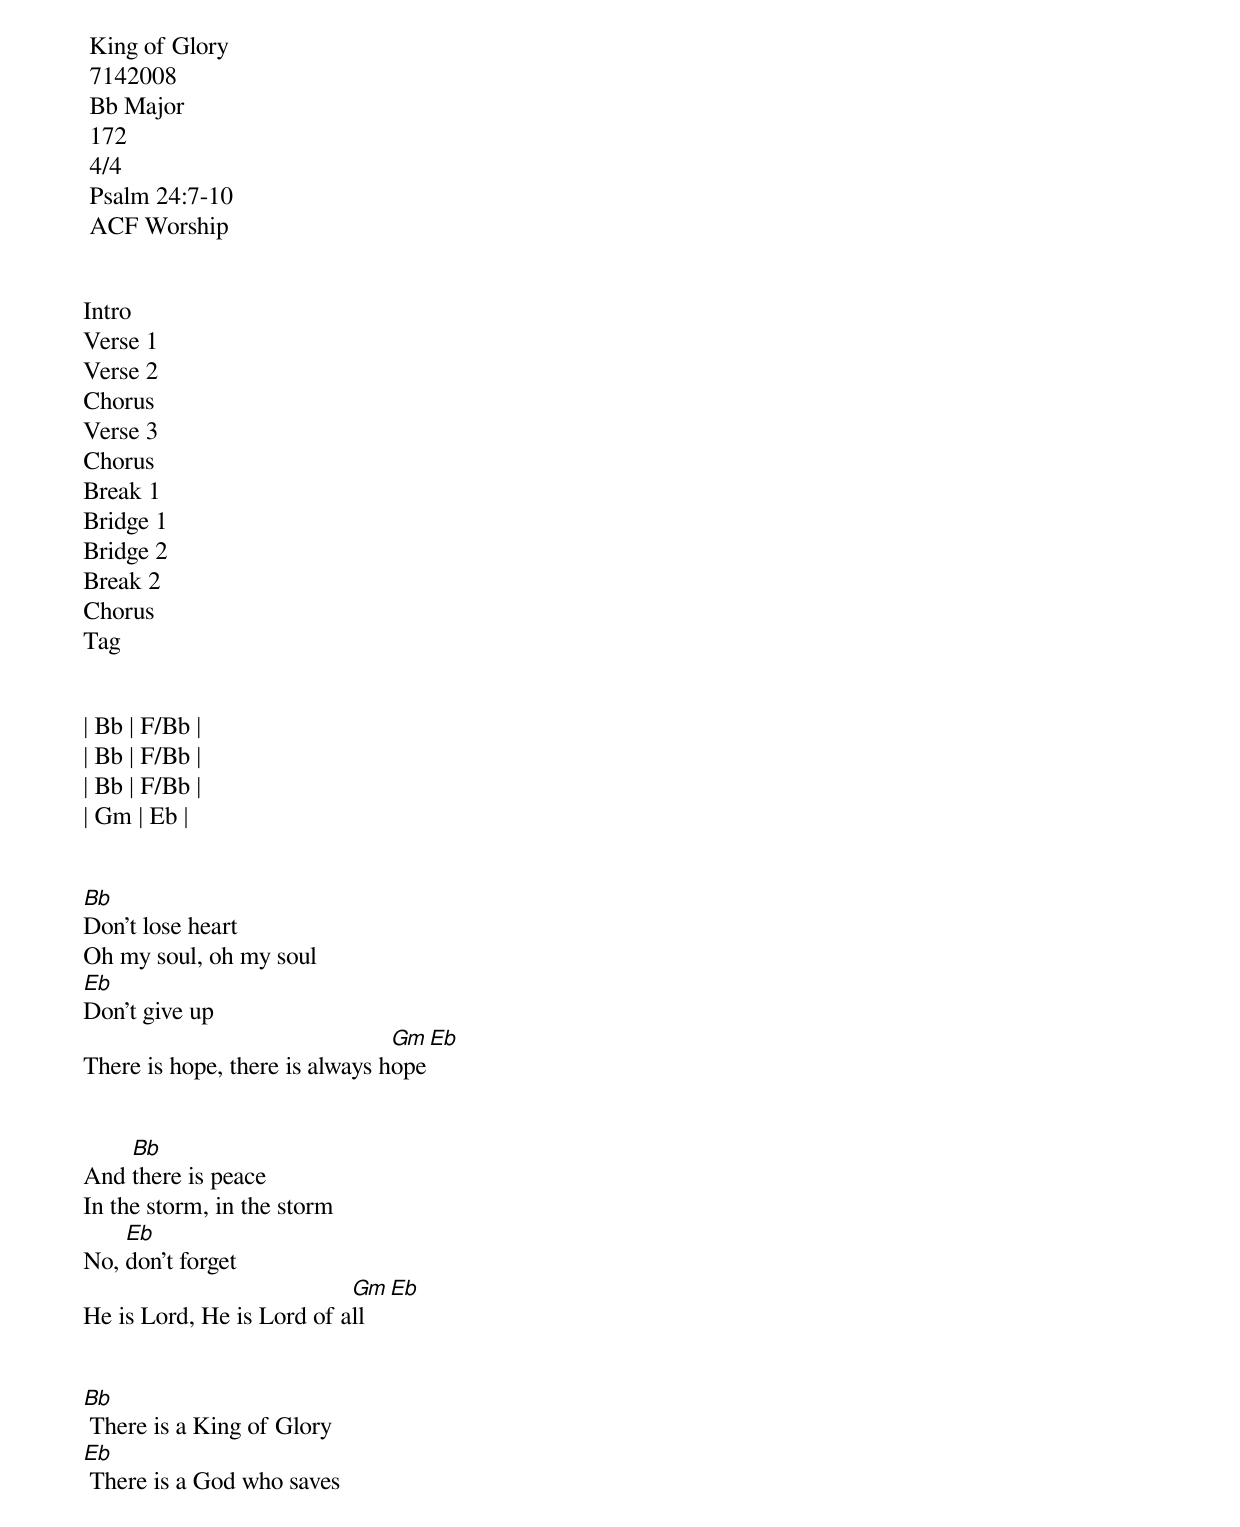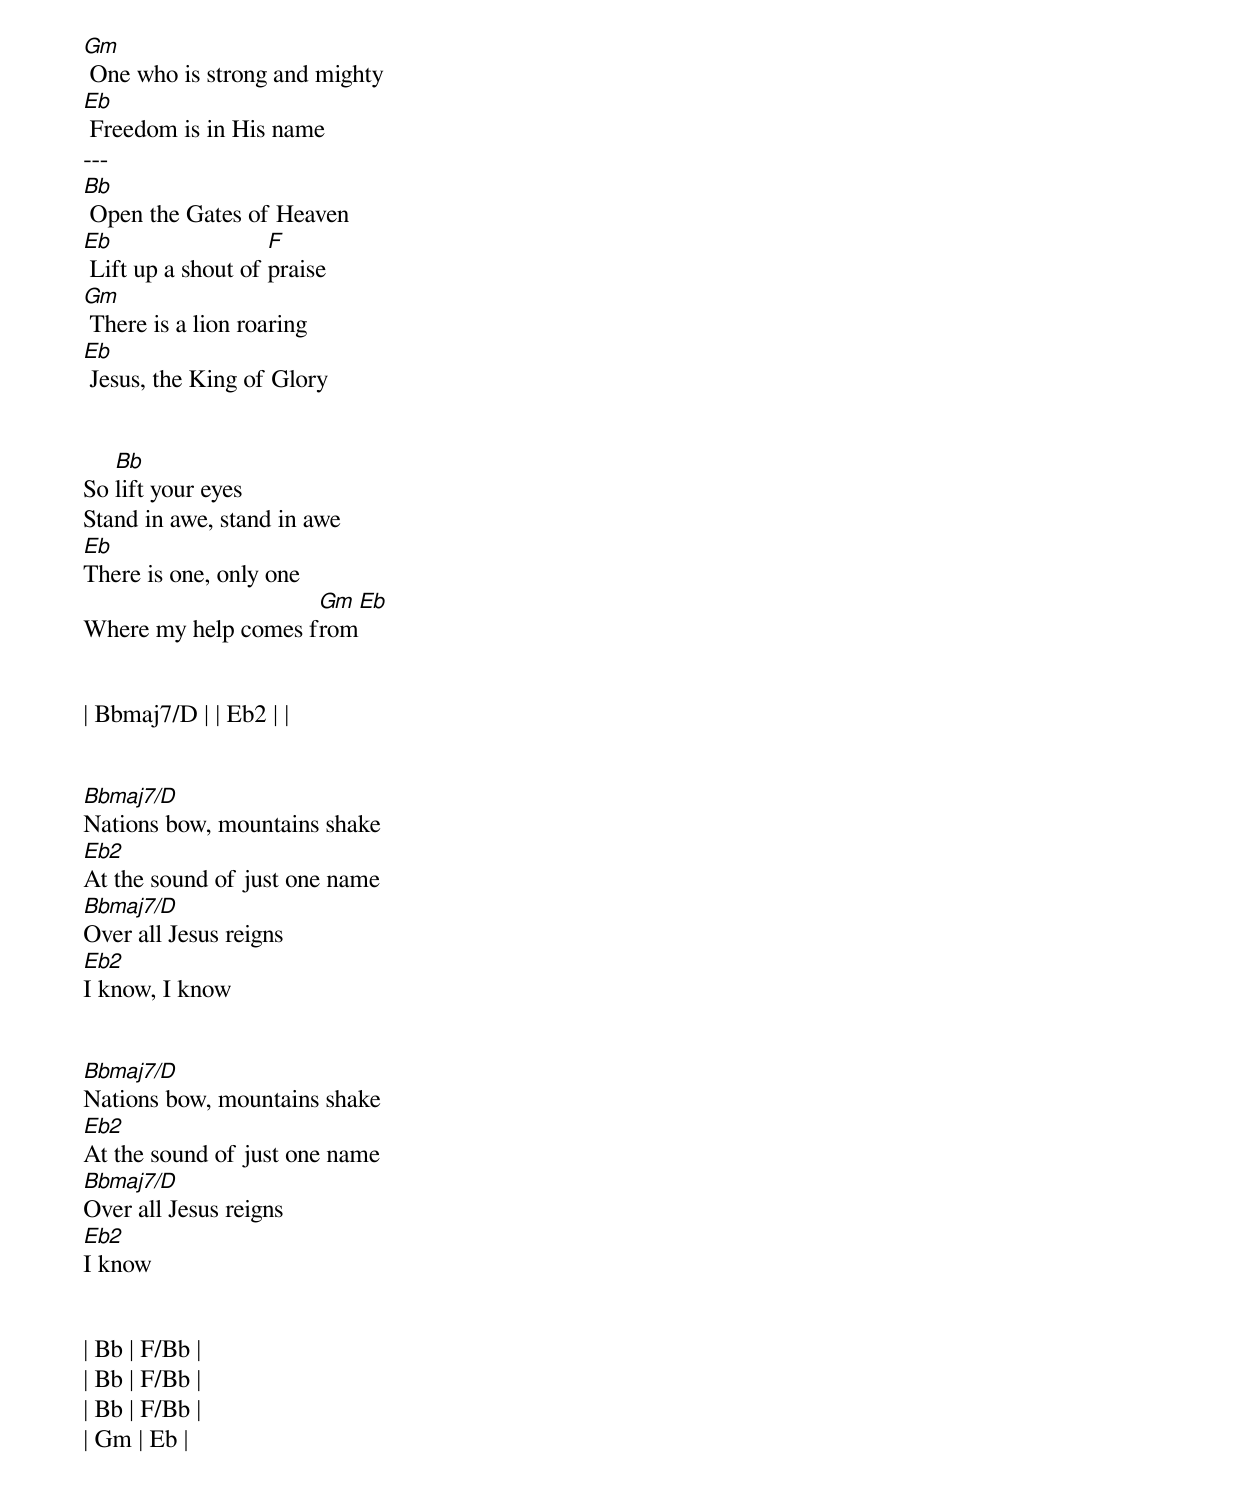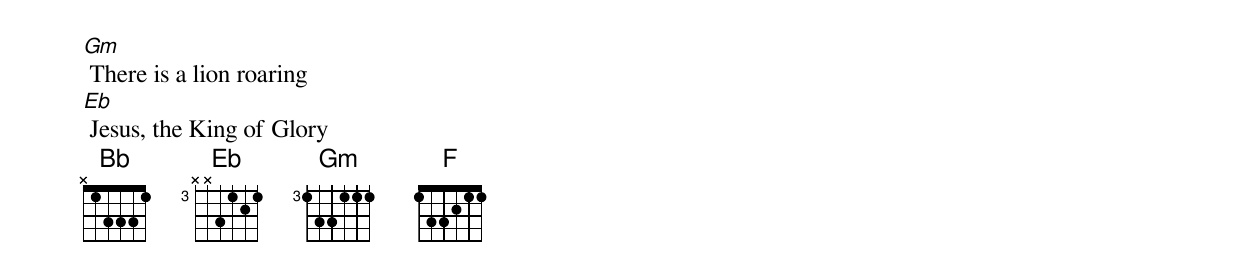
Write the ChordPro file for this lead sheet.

<song> King of Glory
<ccli> 7142008
<key> Bb Major
<bpm> 172
<signature> 4/4
<verse> Psalm 24:7-10
<arranger> ACF Worship

<order>
Intro
Verse 1
Verse 2
Chorus
Verse 3
Chorus
Break 1
Bridge 1
Bridge 2
Break 2
Chorus
Tag

<Intro>
| Bb | F/Bb |
| Bb | F/Bb |
| Bb | F/Bb |
| Gm | Eb |

<Verse 1>
[Bb]Don't lose heart
Oh my soul, oh my soul
[Eb]Don't give up
There is hope, there is always h[Gm]ope[Eb]

<Verse 2>
And [Bb]there is peace
In the storm, in the storm
No, [Eb]don't forget
He is Lord, He is Lord of a[Gm]ll[Eb]

<Chorus>
[Bb] There is a King of Glory
[Eb] There is a God who saves
[Gm] One who is strong and mighty
[Eb] Freedom is in His name
---
[Bb] Open the Gates of Heaven
[Eb] Lift up a shout of [F]praise
[Gm] There is a lion roaring
[Eb] Jesus, the King of Glory

<Verse 3>
So [Bb]lift your eyes
Stand in awe, stand in awe
[Eb]There is one, only one
Where my help comes f[Gm]rom[Eb]

<Break 1>
| Bbmaj7/D | | Eb2 | |

<Bridge 1>
[Bbmaj7/D]Nations bow, mountains shake
[Eb2]At the sound of just one name
[Bbmaj7/D]Over all Jesus reigns
[Eb2]I know, I know

<Bridge 2>
[Bbmaj7/D]Nations bow, mountains shake
[Eb2]At the sound of just one name
[Bbmaj7/D]Over all Jesus reigns
[Eb2]I know

<Break 2>
| Bb | F/Bb |
| Bb | F/Bb |
| Bb | F/Bb |
| Gm | Eb |

<Tag>
[Gm] There is a lion roaring
[Eb] Jesus, the King of Glory
